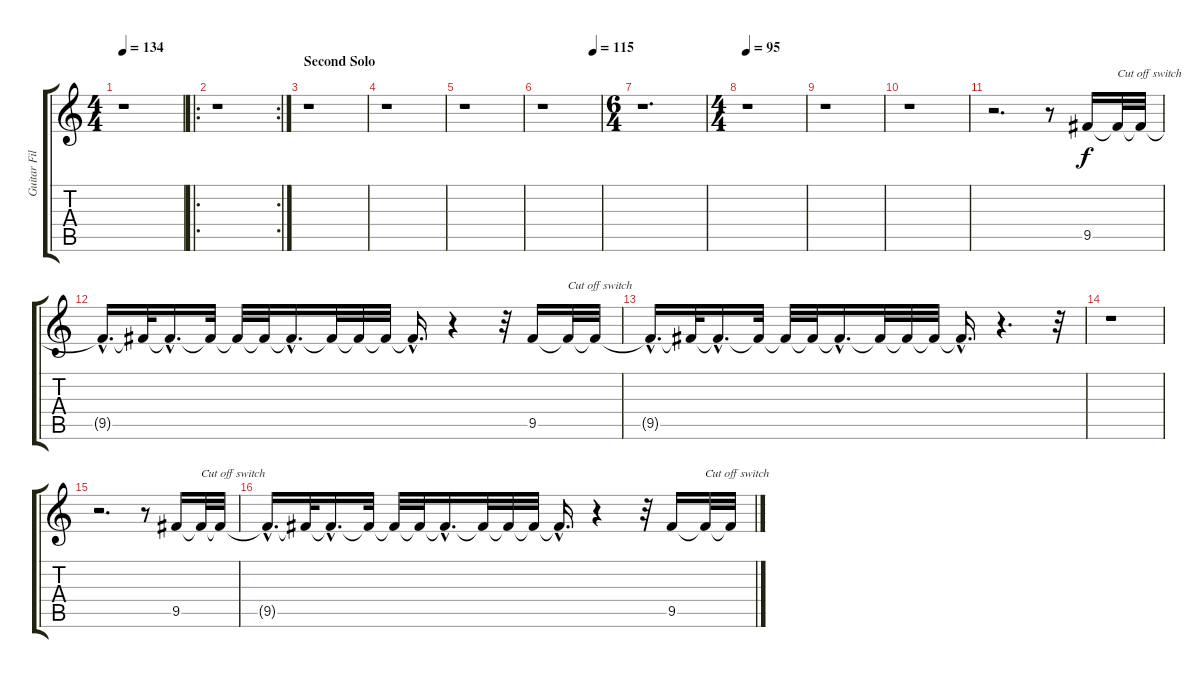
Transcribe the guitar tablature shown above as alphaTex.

\track ("Guitar Fills" "Guitar Fil") {instrument distortionguitar}
\staff {score tabs}
\tuning (E4 B3 G3 D3 A2 E2) {hide}
\ts (4 4)
\tempo 134
\clef g2
\ks c
r.1{dy mf} |
\ro
\rc 2
r.1 |
\section ("" "Second Solo")
r.1 |
r.1 |
r.1 |
\tempo (115 0.875)
r.1 |
\ts (6 4)
r.1{d} |
\ts (4 4)
\tempo 95
r.1 |
r.1 |
r.1 |
r.2{d} r.8 9.5.16{dy f volume 0} 9.5{t}.32{txt "Cut off switch" volume 10} 9.5{t}.32{volume 0} |
9.5{hac t}.16{d volume 10} 9.5{t}.32{volume 0} 9.5{hac t}.16{d volume 10} 9.5{t}.32{volume 0} 9.5{t}.32{volume 10} 9.5{t}.32{volume 0} 9.5{hac t}.16{d volume 10} 9.5{t}.32{volume 0} 9.5{t}.32{volume 10} 9.5{t}.32{volume 0} 9.5{hac t}.16{d volume 10} r.4 r.32 9.5.16{volume 0} 9.5{t}.32{txt "Cut off switch" volume 10} 9.5{t}.32{volume 0} |
9.5{hac t}.16{d volume 10} 9.5{t}.32{volume 0} 9.5{hac t}.16{d volume 10} 9.5{t}.32{volume 0} 9.5{t}.32{volume 10} 9.5{t}.32{volume 0} 9.5{hac t}.16{d volume 10} 9.5{t}.32{volume 0} 9.5{t}.32{volume 10} 9.5{t}.32{volume 0} 9.5{hac t}.16{d volume 10} r.4{d} r.32 |
r.1 |
r.2{d} r.8 9.5.16{volume 0} 9.5{t}.32{txt "Cut off switch" volume 10} 9.5{t}.32{volume 0} |
9.5{hac t}.16{d volume 10} 9.5{t}.32{volume 0} 9.5{hac t}.16{d volume 10} 9.5{t}.32{volume 0} 9.5{t}.32{volume 10} 9.5{t}.32{volume 0} 9.5{hac t}.16{d volume 10} 9.5{t}.32{volume 0} 9.5{t}.32{volume 10} 9.5{t}.32{volume 0} 9.5{hac t}.16{d volume 10} r.4 r.32 9.5.16{volume 0} 9.5{t}.32{txt "Cut off switch" volume 10} 9.5{t}.32{volume 0}
